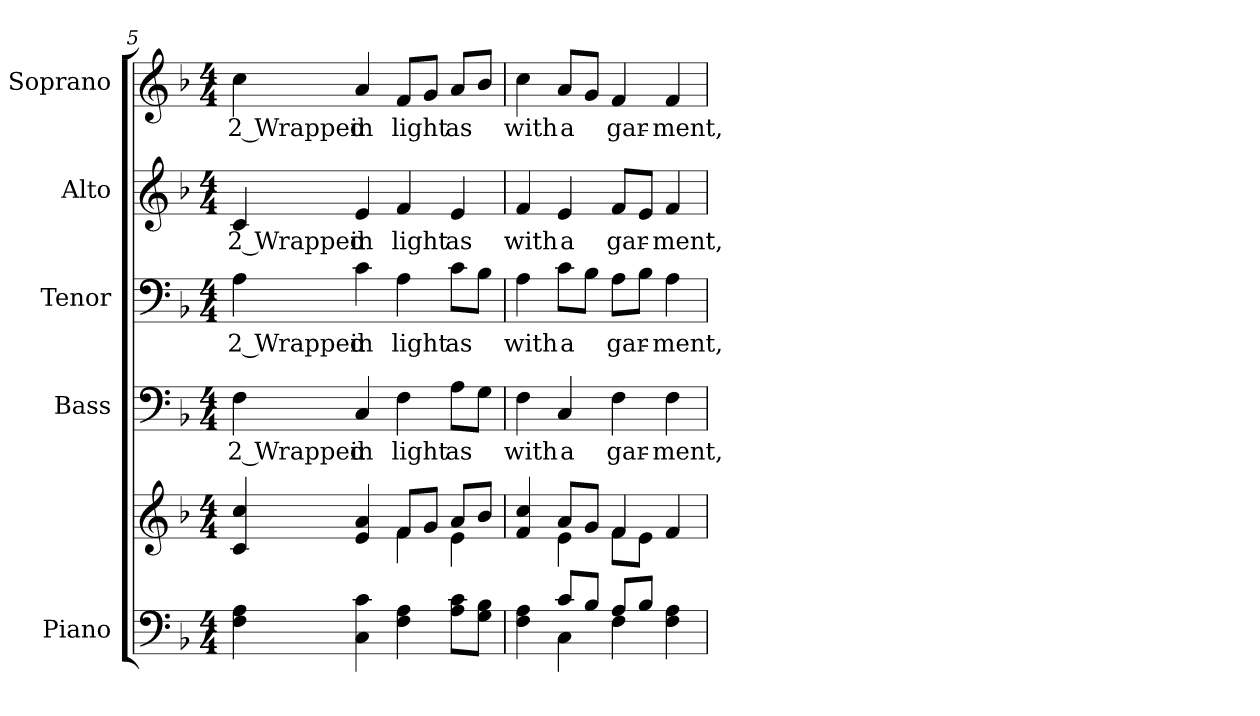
**kern	**kern	**kern	**text	**kern	**text	**kern	**text	**kern	**text
*part5	*part5	*part4	*part4	*part3	*part3	*part2	*part2	*part1	*part1
*staff6	*staff5	*staff4	*staff4	*staff3	*staff3	*staff2	*staff2	*staff1	*staff1
*I"Piano	*	*I"Bass	*	*I"Tenor	*	*I"Alto	*	*I"Soprano	*
*I'Pno.	*	*I'B.	*	*I'T.	*	*I'A.	*	*I'S.	*
!!LO:PB:g=z
*clefF4	*clefG2	*clefF4	*	*clefF4	*	*clefG2	*	*clefG2	*
*k[b-]	*k[b-]	*k[b-]	*	*k[b-]	*	*k[b-]	*	*k[b-]	*
*F:	*F:	*F:	*	*F:	*	*F:	*	*F:	*
*M4/4	*M4/4	*M4/4	*	*M4/4	*	*M4/4	*	*M4/4	*
=5	=5	=5	=5	=5	=5	=5	=5	=5	=5
*	*^	*	*	*	*	*	*	*	*
!	!	!	!	!LO:LY:b:color=#000000	!	!	!	!	!	!
!	!	!	!	!	!	!LO:LY:b:color=#000000	!	!	!	!
!	!	!	!	!	!	!	!	!LO:LY:b:color=#000000	!	!
!	!	!	!	!	!	!	!	!	!	!LO:LY:b:color=#000000
4Fi\ 4Ai	4ci/ 4cci	2ryy	4Fi\	2 Wrapped	4Ai\	2 Wrapped	4ci/	2 Wrapped	4cci\	2 Wrapped
!	!	!	!	!LO:LY:b:color=#000000	!	!	!	!	!	!
!	!	!	!	!	!	!LO:LY:b:color=#000000	!	!	!	!
!	!	!	!	!	!	!	!	!LO:LY:b:color=#000000	!	!
!	!	!	!	!	!	!	!	!	!	!LO:LY:b:color=#000000
4Ci\ 4ci	4ei/ 4ai	.	4Ci/	in	4ci\	in	4ei/	in	4ai/	in
!	!	!	!	!LO:LY:b:color=#000000	!	!	!	!	!	!
!	!	!	!	!	!	!LO:LY:b:color=#000000	!	!	!	!
!	!	!	!	!	!	!	!	!LO:LY:b:color=#000000	!	!
!	!	!	!	!	!	!	!	!	!	!LO:LY:b:color=#000000
4Fi\ 4Ai	8fi/L	4fi\	4Fi\	light	4Ai\	light	4fi/	light	8fi/L	light
.	8gi/J	.	.	.	.	.	.	.	8gi/J	.
!	!	!	!	!LO:LY:b:color=#000000	!	!	!	!	!	!
!	!	!	!	!	!	!LO:LY:b:color=#000000	!	!	!	!
!	!	!	!	!	!	!	!	!LO:LY:b:color=#000000	!	!
!	!	!	!	!	!	!	!	!	!	!LO:LY:b:color=#000000
8Ai\ 8ciL	8ai/L	4ei\	8Ai\L	as	8ci\L	as	4ei/	as	8ai/L	as
8Gi\ 8B-iJ	8b-i/J	.	8Gi\J	.	8B-i\J	.	.	.	8b-i/J	.
=6	=6	=6	=6	=6	=6	=6	=6	=6	=6	=6
*^	*	*	*	*	*	*	*	*	*	*
!	!	!	!	!	!LO:LY:b:color=#000000	!	!	!	!	!	!
!	!	!	!	!	!	!	!LO:LY:b:color=#000000	!	!	!	!
!	!	!	!	!	!	!	!	!	!LO:LY:b:color=#000000	!	!
!	!	!	!	!	!	!	!	!	!	!	!LO:LY:b:color=#000000
4Fi\ 4Ai	4ryy	4fi/ 4cci	4ryy	4Fi\	with	4Ai\	with	4fi/	with	4cci\	with
!	!	!	!	!	!LO:LY:b:color=#000000	!	!	!	!	!	!
!	!	!	!	!	!	!	!LO:LY:b:color=#000000	!	!	!	!
!	!	!	!	!	!	!	!	!	!LO:LY:b:color=#000000	!	!
!	!	!	!	!	!	!	!	!	!	!	!LO:LY:b:color=#000000
8ci/L	4Ci\	8ai/L	4ei\	4Ci/	a	8ci\L	a	4ei/	a	8ai/L	a
8B-i/J	.	8gi/J	.	.	.	8B-i\J	.	.	.	8gi/J	.
!	!	!	!	!	!LO:LY:b:color=#000000	!	!	!	!	!	!
!	!	!	!	!	!	!	!LO:LY:b:color=#000000	!	!	!	!
!	!	!	!	!	!	!	!	!	!LO:LY:b:color=#000000	!	!
!	!	!	!	!	!	!	!	!	!	!	!LO:LY:b:color=#000000
8Ai/L	4Fi\	4fi/	8fi\L	4Fi\	gar-	8Ai\L	gar-	8fi/L	gar-	4fi/	gar-
8B-i/J	.	.	8ei\J	.	.	8B-i\J	.	8ei/J	.	.	.
!	!	!	!	!	!LO:LY:b:color=#000000	!	!	!	!	!	!
!	!	!	!	!	!	!	!LO:LY:b:color=#000000	!	!	!	!
!	!	!	!	!	!	!	!	!	!LO:LY:b:color=#000000	!	!
!	!	!	!	!	!	!	!	!	!	!	!LO:LY:b:color=#000000
4Fi\ 4Ai	4ryy	4fi/	4ryy	4Fi\	-ment,	4Ai\	-ment,	4fi/	-ment,	4fi/	-ment,
*v	*v	*	*	*	*	*	*	*	*	*	*
*	*v	*v	*	*	*	*	*	*	*	*
=	=	=	=	=	=	=	=	=	=
*-	*-	*-	*-	*-	*-	*-	*-	*-	*-
